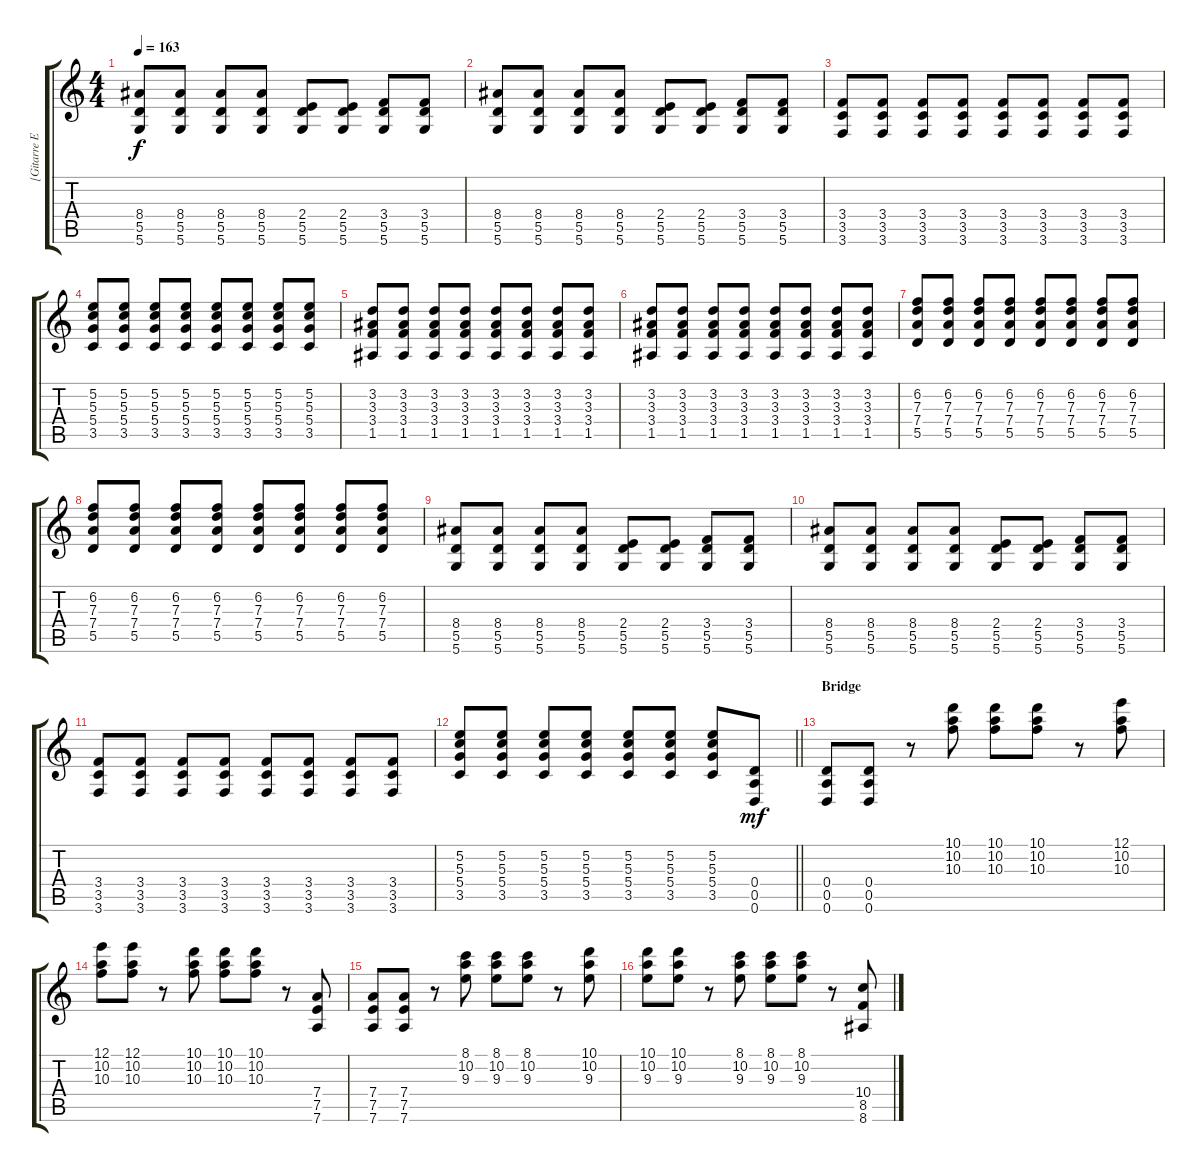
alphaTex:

\track ("[Gitarre Effekt I]" "[Gitarre E") {instrument overdrivenguitar}
\staff {score tabs}
\tuning (E4 B3 G3 D3 A2 D2) {hide}
\ts (4 4)
\tempo 163
\clef g2
\ks c
(8.4 5.5 5.6).8{dy f} (8.4 5.5 5.6).8 (8.4 5.5 5.6).8 (8.4 5.5 5.6).8 (2.4 5.5 5.6).8 (2.4 5.5 5.6).8 (3.4 5.5 5.6).8 (3.4 5.5 5.6).8 |
(8.4 5.5 5.6).8 (8.4 5.5 5.6).8 (8.4 5.5 5.6).8 (8.4 5.5 5.6).8 (2.4 5.5 5.6).8 (2.4 5.5 5.6).8 (3.4 5.5 5.6).8 (3.4 5.5 5.6).8 |
(3.4 3.5 3.6).8 (3.4 3.5 3.6).8 (3.4 3.5 3.6).8 (3.4 3.5 3.6).8 (3.4 3.5 3.6).8 (3.4 3.5 3.6).8 (3.4 3.5 3.6).8 (3.4 3.5 3.6).8 |
(5.2 5.3 5.4 3.5).8 (5.2 5.3 5.4 3.5).8 (5.2 5.3 5.4 3.5).8 (5.2 5.3 5.4 3.5).8 (5.2 5.3 5.4 3.5).8 (5.2 5.3 5.4 3.5).8 (5.2 5.3 5.4 3.5).8 (5.2 5.3 5.4 3.5).8 |
(3.2 3.3 3.4 1.5).8 (3.2 3.3 3.4 1.5).8 (3.2 3.3 3.4 1.5).8 (3.2 3.3 3.4 1.5).8 (3.2 3.3 3.4 1.5).8 (3.2 3.3 3.4 1.5).8 (3.2 3.3 3.4 1.5).8 (3.2 3.3 3.4 1.5).8 |
(3.2 3.3 3.4 1.5).8 (3.2 3.3 3.4 1.5).8 (3.2 3.3 3.4 1.5).8 (3.2 3.3 3.4 1.5).8 (3.2 3.3 3.4 1.5).8 (3.2 3.3 3.4 1.5).8 (3.2 3.3 3.4 1.5).8 (3.2 3.3 3.4 1.5).8 |
(6.2 7.3 7.4 5.5).8 (6.2 7.3 7.4 5.5).8 (6.2 7.3 7.4 5.5).8 (6.2 7.3 7.4 5.5).8 (6.2 7.3 7.4 5.5).8 (6.2 7.3 7.4 5.5).8 (6.2 7.3 7.4 5.5).8 (6.2 7.3 7.4 5.5).8 |
(6.2 7.3 7.4 5.5).8 (6.2 7.3 7.4 5.5).8 (6.2 7.3 7.4 5.5).8 (6.2 7.3 7.4 5.5).8 (6.2 7.3 7.4 5.5).8 (6.2 7.3 7.4 5.5).8 (6.2 7.3 7.4 5.5).8 (6.2 7.3 7.4 5.5).8 |
(8.4 5.5 5.6).8 (8.4 5.5 5.6).8 (8.4 5.5 5.6).8 (8.4 5.5 5.6).8 (2.4 5.5 5.6).8 (2.4 5.5 5.6).8 (3.4 5.5 5.6).8 (3.4 5.5 5.6).8 |
(8.4 5.5 5.6).8 (8.4 5.5 5.6).8 (8.4 5.5 5.6).8 (8.4 5.5 5.6).8 (2.4 5.5 5.6).8 (2.4 5.5 5.6).8 (3.4 5.5 5.6).8 (3.4 5.5 5.6).8 |
(3.4 3.5 3.6).8 (3.4 3.5 3.6).8 (3.4 3.5 3.6).8 (3.4 3.5 3.6).8 (3.4 3.5 3.6).8 (3.4 3.5 3.6).8 (3.4 3.5 3.6).8 (3.4 3.5 3.6).8 |
\barLineRight lightlight
(5.2 5.3 5.4 3.5).8 (5.2 5.3 5.4 3.5).8 (5.2 5.3 5.4 3.5).8 (5.2 5.3 5.4 3.5).8 (5.2 5.3 5.4 3.5).8 (5.2 5.3 5.4 3.5).8 (5.2 5.3 5.4 3.5).8 (0.4 0.5 0.6).8{dy mf volume 8 balance 14 instrument overdrivenguitar} |
\section ("" "Bridge")
(0.4 0.5 0.6).8 (0.4 0.5 0.6).8 r.8 (10.1 10.2 10.3).8{volume 2} (10.1 10.2 10.3).8 (10.1 10.2 10.3).8 r.8 (12.1 10.2 10.3).8 |
(12.1 10.2 10.3).8 (12.1 10.2 10.3).8 r.8 (10.1 10.2 10.3).8 (10.1 10.2 10.3).8 (10.1 10.2 10.3).8 r.8 (7.4 7.5 7.6).8{volume 8} |
(7.4 7.5 7.6).8 (7.4 7.5 7.6).8 r.8 (8.1 10.2 9.3).8{volume 2} (8.1 10.2 9.3).8 (8.1 10.2 9.3).8 r.8 (10.1 10.2 9.3).8 |
(10.1 10.2 9.3).8 (10.1 10.2 9.3).8 r.8 (8.1 10.2 9.3).8 (8.1 10.2 9.3).8 (8.1 10.2 9.3).8 r.8 (10.4 8.5 8.6).8{volume 8}
